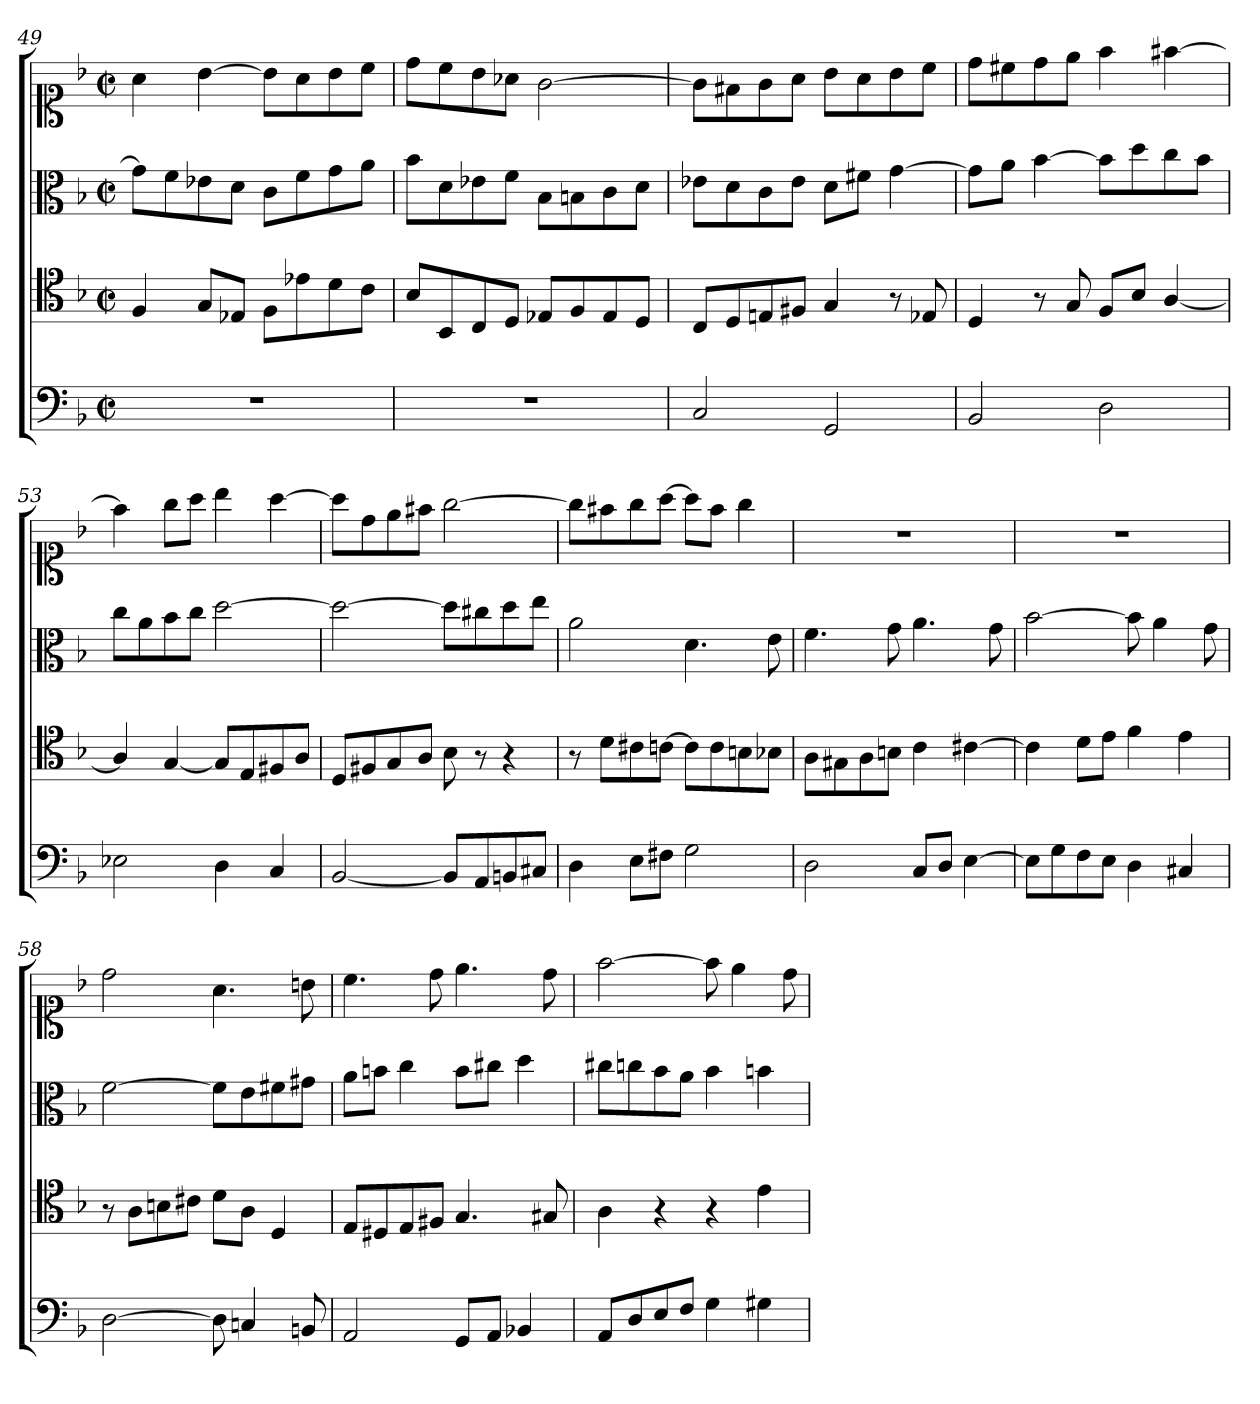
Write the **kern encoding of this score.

**kern	**kern	**kern	**kern
*part4	*part3	*part2	*part1
*staff4	*staff3	*staff2	*staff1
*clefF4	*clefC4	*clefC3	*clefC1
*k[b-]	*k[b-]	*k[b-]	*k[b-]
*d:	*d:	*d:	*d:
*M2/2	*M2/2	*M2/2	*M2/2
*met(c|)	*met(c|)	*met(c|)	*met(c|)
=49	=49	=49	=49
1r	4F	8gL]	4a
.	.	8f	.
.	8GL	8e-X	[4b-
.	8E-XJ	8dJ	.
.	8FL	8cL	8b-L]
.	8e-X	8f	8a
.	8d	8g	8b-
.	8cJ	8aJ	8ccJ
=50	=50	=50	=50
1r	8B-L	8b-L	8ddL
.	8BB-	8d	8cc
.	8C	8e-X	8b-
.	8DJ	8fJ	8a-XJ
.	8E-XL	8B-L	[2g
.	8F	8Bn	.
.	8E-	8c	.
.	8DJ	8dJ	.
=51	=51	=51	=51
2C	8CL	8e-XL	8gL]
.	8D	8d	8f#X
.	8En	8c	8g
.	8F#XJ	8e-J	8aJ
2GG	4G	8dL	8b-L
.	.	8f#XJ	8a
.	8r	[4g	8b-
.	8E-X	.	8ccJ
=52	=52	=52	=52
2BB-	4D	8gL]	8ddL
.	.	8aJ	8cc#X
.	8r	[4b-	8dd
.	8G	.	8eeJ
2D	8FL	8b-L]	4ff
.	8B-J	8dd	.
.	[4A/	8cc	[4ff#X
.	.	8b-J	.
=53	=53	=53	=53
2E-X	4A/]	8ccL	4ff#]
.	.	8a	.
.	[4G	8b-	8ggL
.	.	8ccJ	8aaJ
4D	8GL]	[2dd	4bb-
.	8E	.	.
4C	8F#X	.	[4aa
.	8AJ	.	.
=54	=54	=54	=54
[2BB-	8DL	2dd_	8aaL]
.	8F#X	.	8dd
.	8G	.	8ee
.	8AJ	.	8ff#XJ
8BB-L]	8B-	8ddL]	[2gg
8AA	8r	8cc#X	.
8BBn	4r	8dd	.
8C#XJ	.	8eeJ	.
=55	=55	=55	=55
4D	8r	2a	8ggL]
.	8dL	.	8ff#X
8EL	8c#X	.	8gg
8F#XJ	[8cnJ	.	[8aaJ
2G	8cL]	4.d	8aaL]
.	8c	.	8ff#J
.	8Bn	.	4gg
.	8B-XJ	8e	.
=56	=56	=56	=56
2D	8AL	4.f	1r
.	8G#X	.	.
.	8A	.	.
.	8BnJ	8g	.
8CL	4c	4.a	.
8DJ	.	.	.
[4E	[4c#X	.	.
.	.	8g	.
=57	=57	=57	=57
8EL]	4c#]	[2b-	1r
8G	.	.	.
8F	8dL	.	.
8EJ	8eJ	.	.
4D	4f	8b-]	.
.	.	4a	.
4C#X	4e	.	.
.	.	8g	.
=58	=58	=58	=58
[2D	8r	[2f	2dd
.	8AL	.	.
.	8Bn	.	.
.	8c#XJ	.	.
8D]	8dL	8fL]	4.a
4Cn	8AJ	8e	.
.	4D	8f#X	.
8BBn	.	8g#XJ	8bn
=59	=59	=59	=59
2AA	8EL	8aL	4.cc
.	8D#X	8bnJ	.
.	8E	4cc	.
.	8F#XJ	.	8dd
8GGL	4.G	8bL	4.ee
8AAJ	.	8cc#XJ	.
4BB-X	.	4dd	.
.	8G#X	.	8dd
=60	=60	=60	=60
8AAL	4A	8cc#XL	[2ff
8D	.	8ccn	.
8E	4r	8b-	.
8FJ	.	8aJ	.
4G	4r	4b-	8ff]
.	.	.	4ee
4G#X	4e	4bn	.
.	.	.	8dd
=	=	=	=
*-	*-	*-	*-
